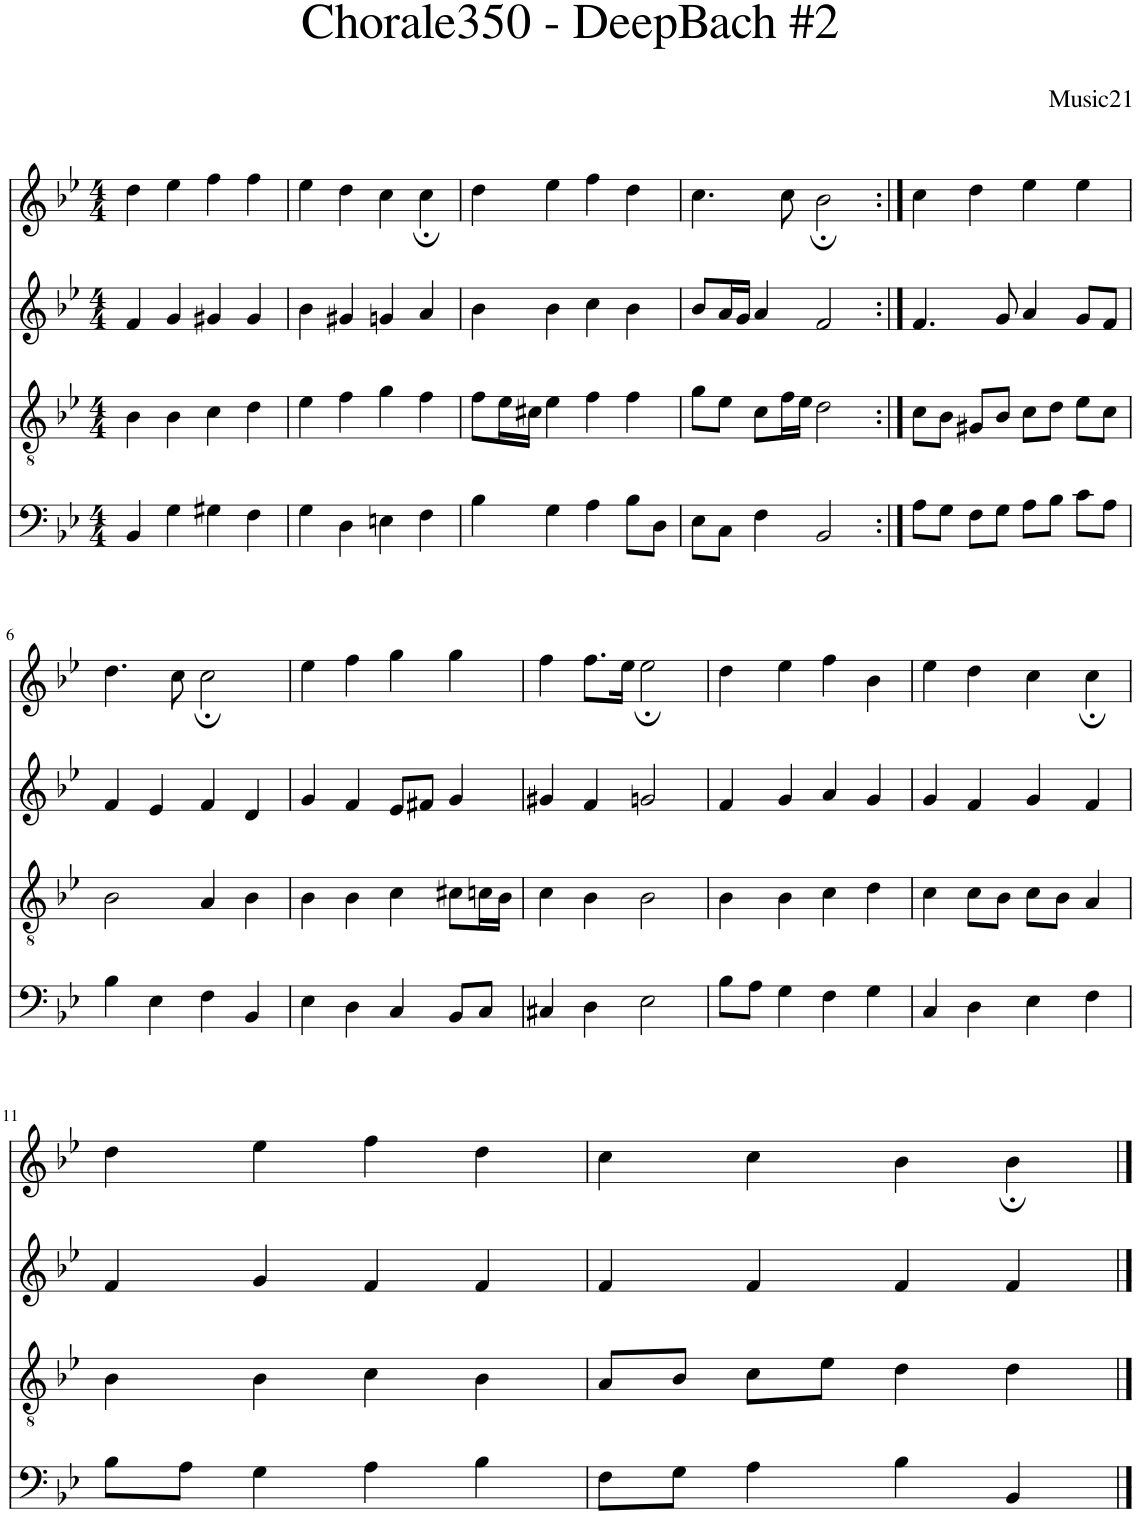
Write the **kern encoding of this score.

**kern	**kern	**kern	**kern
*part4	*part3	*part2	*part1
*staff4	*staff3	*staff2	*staff1
*I"Piano	*I"Piano	*I"Piano	*I"Piano
*I'Pno	*I'Pno	*I'Pno	*I'Pno
*clefF4	*clefGv2	*clefG2	*clefG2
*k[b-e-]	*k[b-e-]	*k[b-e-]	*k[b-e-]
*M4/4	*M4/4	*M4/4	*M4/4
=1	=1	=1	=1
4BB-/	4B-\	4f/	4dd\
4G\	4B-\	4g/	4ee-\
4G#X\	4c\	4g#X/	4ff\
4F\	4d\	4g#/	4ff\
=2	=2	=2	=2
4G\	4e-\	4b-\	4ee-\
4D\	4f\	4g#X/	4dd\
4En\	4g\	4gn/	4cc\
4F\	4f\	4a/	4cc;\
=3	=3	=3	=3
4B-\	8f\L	4b-\	4dd\
.	16e-\L	.	.
.	16c#X\JJ	.	.
4G\	4e-\	4b-\	4ee-\
4A\	4f\	4cc\	4ff\
8B-\L	4f\	4b-\	4dd\
8D\J	.	.	.
=4	=4	=4	=4
8E-\L	8g\L	8b-/L	4.cc\
8C\J	8e-\J	16a/L	.
.	.	16g/JJ	.
4F\	8c\L	4a/	.
.	16f\L	.	8cc\
.	16e-\JJ	.	.
2BB-/	2d\	2f/	2b-;\
=5:|!	=5:|!	=5:|!	=5:|!
8A\L	8c\L	4.f/	4cc\
8G\J	8B-\J	.	.
8F\L	8G#X/L	.	4dd\
8G\J	8B-/J	8g/	.
8A\L	8c\L	4a/	4ee-\
8B-\J	8d\J	.	.
8c\L	8e-\L	8g/L	4ee-\
8A\J	8c\J	8f/J	.
!!LO:LB:g=z
=6	=6	=6	=6
4B-\	2B-\	4f/	4.dd\
4E-\	.	4e-/	.
.	.	.	8cc\
4F\	4A/	4f/	2cc;\
4BB-/	4B-\	4d/	.
=7	=7	=7	=7
4E-\	4B-\	4g/	4ee-\
4D\	4B-\	4f/	4ff\
4C/	4c\	8e-/L	4gg\
.	.	8f#X/J	.
8BB-/L	8c#X\L	4g/	4gg\
8C/J	16cn\L	.	.
.	16B-\JJ	.	.
=8	=8	=8	=8
4C#X/	4c\	4g#X/	4ff\
4D\	4B-\	4f/	8.ff\L
.	.	.	16ee-\Jk
2E-\	2B-\	2gn/	2ee-;\
=9	=9	=9	=9
8B-\L	4B-\	4f/	4dd\
8A\J	.	.	.
4G\	4B-\	4g/	4ee-\
4F\	4c\	4a/	4ff\
4G\	4d\	4g/	4b-\
=10	=10	=10	=10
4C/	4c\	4g/	4ee-\
4D\	8c\L	4f/	4dd\
.	8B-\J	.	.
4E-\	8c\L	4g/	4cc\
.	8B-\J	.	.
4F\	4A/	4f/	4cc;\
!!LO:LB:g=z
=11	=11	=11	=11
8B-\L	4B-\	4f/	4dd\
8A\J	.	.	.
4G\	4B-\	4g/	4ee-\
4A\	4c\	4f/	4ff\
4B-\	4B-\	4f/	4dd\
=12	=12	=12	=12
8F\L	8A/L	4f/	4cc\
8G\J	8B-/J	.	.
4A\	8c\L	4f/	4cc\
.	8e-\J	.	.
4B-\	4d\	4f/	4b-\
4BB-/	4d\	4f/	4b-;\
==	==	==	==
*-	*-	*-	*-
